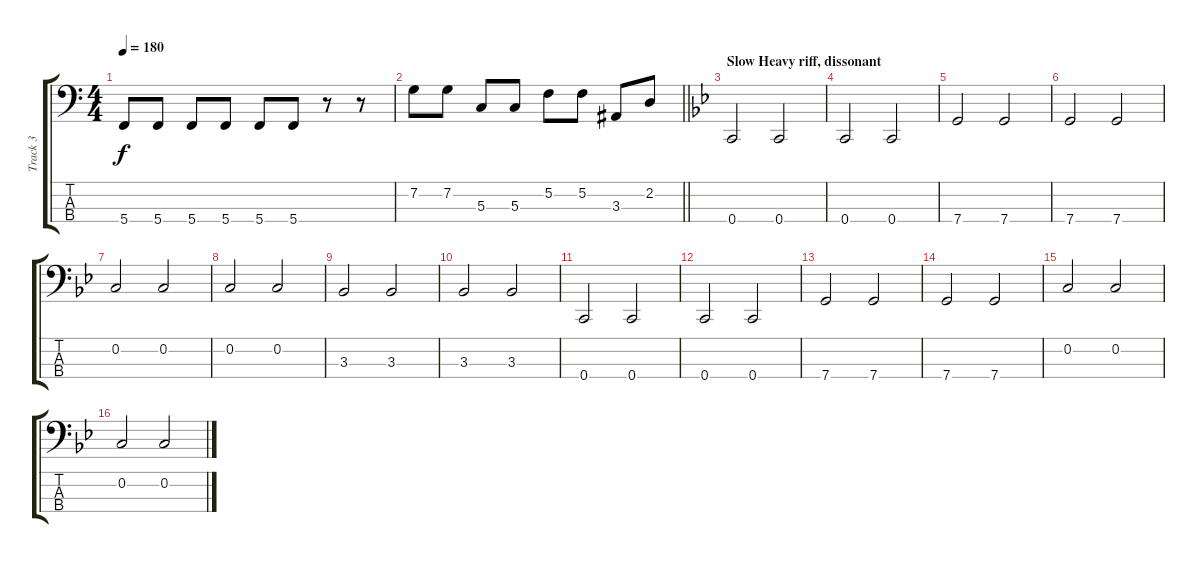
\track ("Track 3" "Track 3") {instrument electricbassfinger}
\staff {score tabs}
\tuning (F2 C2 G1 C1) {hide}
\ts (4 4)
\tempo 180
\clef f4
\ks c
5.4.8{dy f} 5.4.8 5.4.8 5.4.8 5.4.8 5.4.8 r.8 r.8 |
\barLineRight lightlight
7.2.8 7.2.8 5.3.8 5.3.8 5.2.8 5.2.8 3.3.8 2.2.8 |
\section ("" "Slow Heavy riff, dissonant")
\ks gminor
0.4.2 0.4.2 |
0.4.2 0.4.2 |
7.4.2 7.4.2 |
7.4.2 7.4.2 |
0.2.2 0.2.2 |
0.2.2 0.2.2 |
3.3.2 3.3.2 |
3.3.2 3.3.2 |
0.4.2 0.4.2 |
0.4.2 0.4.2 |
7.4.2 7.4.2 |
7.4.2 7.4.2 |
0.2.2 0.2.2 |
0.2.2 0.2.2
